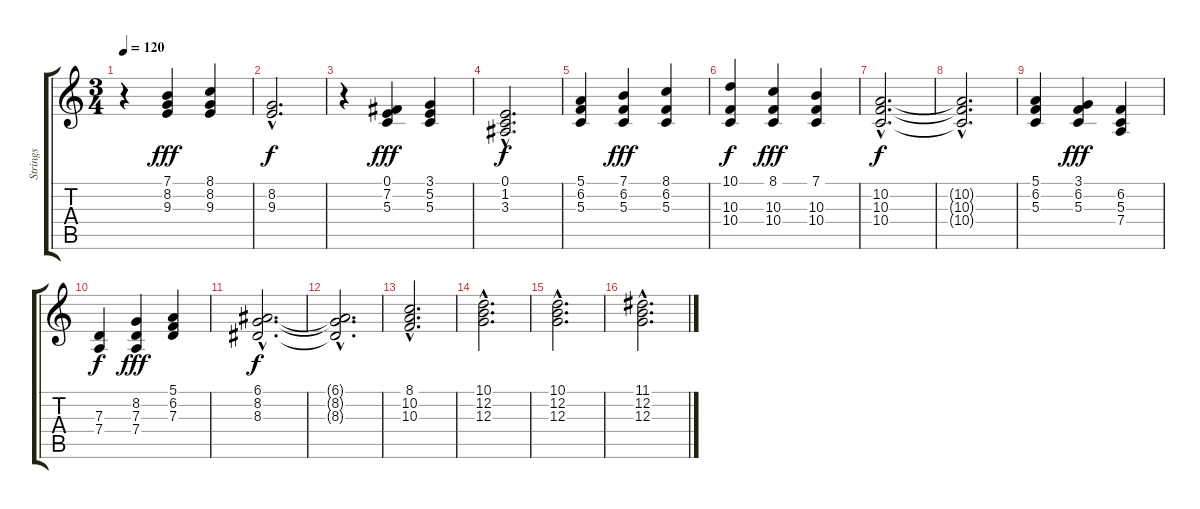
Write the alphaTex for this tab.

\track ("Strings" "Strings") {instrument stringensemble2}
\staff {score tabs}
\tuning (E4 B3 G3 D3 A2 E2) {hide}
\ts (3 4)
\tempo 120
\clef g2
\ks c
r.4{dy fff} (7.1 8.2 9.3).4 (8.1 8.2 9.3).4 |
(8.2{hac} 9.3{hac}).2{d dy f} |
r.4 (0.1 7.2 5.3).4{dy fff} (3.1 5.2 5.3).4 |
(0.1{hac} 1.2{hac} 3.3{hac}).2{d dy f} |
(5.1 6.2 5.3).4 (7.1 6.2 5.3).4{dy fff} (8.1 6.2 5.3).4 |
(10.1 10.3 10.4).4{dy f} (8.1 10.3 10.4).4{dy fff} (7.1 10.3 10.4).4 |
(10.2{hac} 10.3{hac} 10.4{hac}).2{d dy f} |
(10.2{hac t} 10.3{hac t} 10.4{hac t}).2{d} |
(5.1 6.2 5.3).4 (3.1 6.2 5.3).4{dy fff} (6.2 5.3 7.4).4 |
(7.3 7.4).4{dy f} (8.2 7.3 7.4).4{dy fff} (5.1 6.2 7.3).4 |
(6.1{hac} 8.2{hac} 8.3{hac}).2{d dy f} |
(6.1{hac t} 8.2{hac t} 8.3{hac t}).2{d} |
(8.1{hac} 10.2{hac} 10.3{hac}).2{d} |
(10.1{hac} 12.2{hac} 12.3{hac}).2{d} |
(10.1{hac} 12.2{hac} 12.3{hac}).2{d} |
(11.1{hac} 12.2{hac} 12.3{hac}).2{d}
